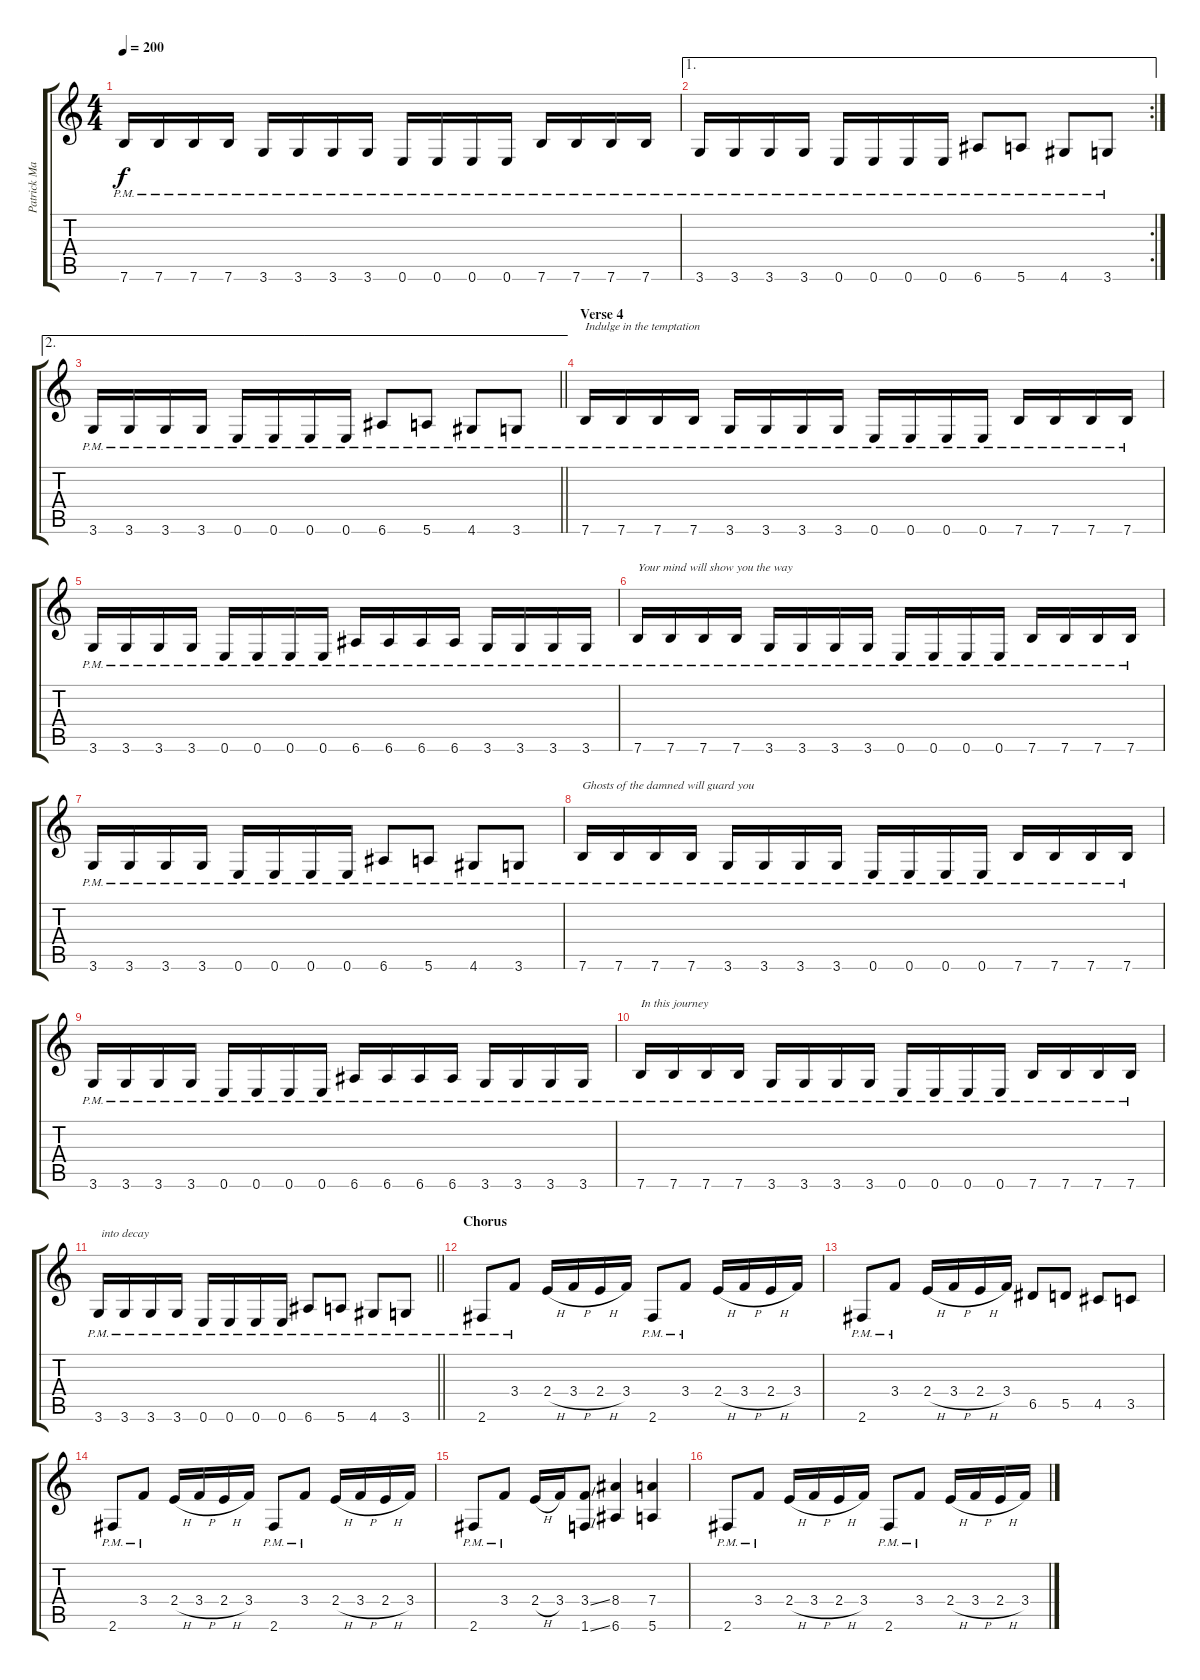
\track ("Patrick Mameli " "Patrick Ma") {instrument distortionguitar}
\staff {score tabs}
\tuning (E4 B3 G3 D3 A2 E2) {hide}
\ts (4 4)
\tempo 200
\clef g2
\ks c
7.6{pm}.16{dy f} 7.6{pm}.16 7.6{pm}.16 7.6{pm}.16 3.6{pm}.16 3.6{pm}.16 3.6{pm}.16 3.6{pm}.16 0.6{pm}.16 0.6{pm}.16 0.6{pm}.16 0.6{pm}.16 7.6{pm}.16 7.6{pm}.16 7.6{pm}.16 7.6{pm}.16 |
\ae 1
\rc 2
3.6{pm}.16 3.6{pm}.16 3.6{pm}.16 3.6{pm}.16 0.6{pm}.16 0.6{pm}.16 0.6{pm}.16 0.6{pm}.16 6.6{pm}.8 5.6{pm}.8 4.6{pm}.8 3.6{pm}.8 |
\ae 2
\barLineRight lightlight
3.6{pm}.16 3.6{pm}.16 3.6{pm}.16 3.6{pm}.16 0.6{pm}.16 0.6{pm}.16 0.6{pm}.16 0.6{pm}.16 6.6{pm}.8 5.6{pm}.8 4.6{pm}.8 3.6{pm}.8 |
\section ("" "Verse 4")
7.6{pm}.16{txt "Indulge in the temptation"} 7.6{pm}.16 7.6{pm}.16 7.6{pm}.16 3.6{pm}.16 3.6{pm}.16 3.6{pm}.16 3.6{pm}.16 0.6{pm}.16 0.6{pm}.16 0.6{pm}.16 0.6{pm}.16 7.6{pm}.16 7.6{pm}.16 7.6{pm}.16 7.6{pm}.16 |
3.6{pm}.16 3.6{pm}.16 3.6{pm}.16 3.6{pm}.16 0.6{pm}.16 0.6{pm}.16 0.6{pm}.16 0.6{pm}.16 6.6{pm}.16 6.6{pm}.16 6.6{pm}.16 6.6{pm}.16 3.6{pm}.16 3.6{pm}.16 3.6{pm}.16 3.6{pm}.16 |
7.6{pm}.16{txt "Your mind will show you the way"} 7.6{pm}.16 7.6{pm}.16 7.6{pm}.16 3.6{pm}.16 3.6{pm}.16 3.6{pm}.16 3.6{pm}.16 0.6{pm}.16 0.6{pm}.16 0.6{pm}.16 0.6{pm}.16 7.6{pm}.16 7.6{pm}.16 7.6{pm}.16 7.6{pm}.16 |
3.6{pm}.16 3.6{pm}.16 3.6{pm}.16 3.6{pm}.16 0.6{pm}.16 0.6{pm}.16 0.6{pm}.16 0.6{pm}.16 6.6{pm}.8 5.6{pm}.8 4.6{pm}.8 3.6{pm}.8 |
7.6{pm}.16{txt "Ghosts of the damned will guard you"} 7.6{pm}.16 7.6{pm}.16 7.6{pm}.16 3.6{pm}.16 3.6{pm}.16 3.6{pm}.16 3.6{pm}.16 0.6{pm}.16 0.6{pm}.16 0.6{pm}.16 0.6{pm}.16 7.6{pm}.16 7.6{pm}.16 7.6{pm}.16 7.6{pm}.16 |
3.6{pm}.16 3.6{pm}.16 3.6{pm}.16 3.6{pm}.16 0.6{pm}.16 0.6{pm}.16 0.6{pm}.16 0.6{pm}.16 6.6{pm}.16 6.6{pm}.16 6.6{pm}.16 6.6{pm}.16 3.6{pm}.16 3.6{pm}.16 3.6{pm}.16 3.6{pm}.16 |
7.6{pm}.16{txt "In this journey"} 7.6{pm}.16 7.6{pm}.16 7.6{pm}.16 3.6{pm}.16 3.6{pm}.16 3.6{pm}.16 3.6{pm}.16 0.6{pm}.16 0.6{pm}.16 0.6{pm}.16 0.6{pm}.16 7.6{pm}.16 7.6{pm}.16 7.6{pm}.16 7.6{pm}.16 |
\barLineRight lightlight
3.6{pm}.16{txt " into decay"} 3.6{pm}.16 3.6{pm}.16 3.6{pm}.16 0.6{pm}.16 0.6{pm}.16 0.6{pm}.16 0.6{pm}.16 6.6{pm}.8 5.6{pm}.8 4.6{pm}.8 3.6{pm}.8 |
\section ("" "Chorus")
2.6{pm}.8 3.4{pm}.8 2.4{h}.16 3.4{h}.16 2.4{h}.16 3.4.16 2.6{pm}.8 3.4{pm}.8 2.4{h}.16 3.4{h}.16 2.4{h}.16 3.4.16 |
2.6{pm}.8 3.4{pm}.8 2.4{h}.16 3.4{h}.16 2.4{h}.16 3.4.16 6.5.8 5.5.8 4.5.8 3.5.8 |
2.6{pm}.8 3.4{pm}.8 2.4{h}.16 3.4{h}.16 2.4{h}.16 3.4.16 2.6{pm}.8 3.4{pm}.8 2.4{h}.16 3.4{h}.16 2.4{h}.16 3.4.16 |
2.6{pm}.8 3.4{pm}.8 2.4{h}.16 3.4.16 (3.4{ss} 1.6{ss}).8 (8.4 6.6).4 (7.4 5.6).4 |
2.6{pm}.8 3.4{pm}.8 2.4{h}.16 3.4{h}.16 2.4{h}.16 3.4.16 2.6{pm}.8 3.4{pm}.8 2.4{h}.16 3.4{h}.16 2.4{h}.16 3.4.16
